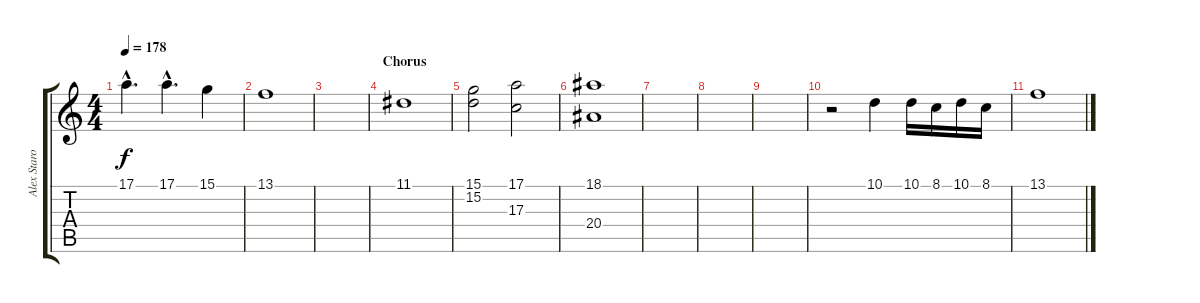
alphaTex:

\track ("Alex Staropoli" "Alex Staro") {instrument tremolostrings}
\staff {score tabs}
\tuning (E4 B3 G3 D3 A2 E2) {hide}
\ts (4 4)
\tempo 178
\clef g2
\ks c
17.1{hac}.4{d dy f} 17.1{hac}.4{d} 15.1.4 |
13.1.1 |
|
\section ("" "Chorus")
11.1.1 |
(15.1 15.2).2 (17.1 17.3).2 |
(18.1 20.4).1 |
|
|
|
r.2{instrument synthbrass1} 10.1.4 10.1.16 8.1.16 10.1.16 8.1.16 |
13.1.1
